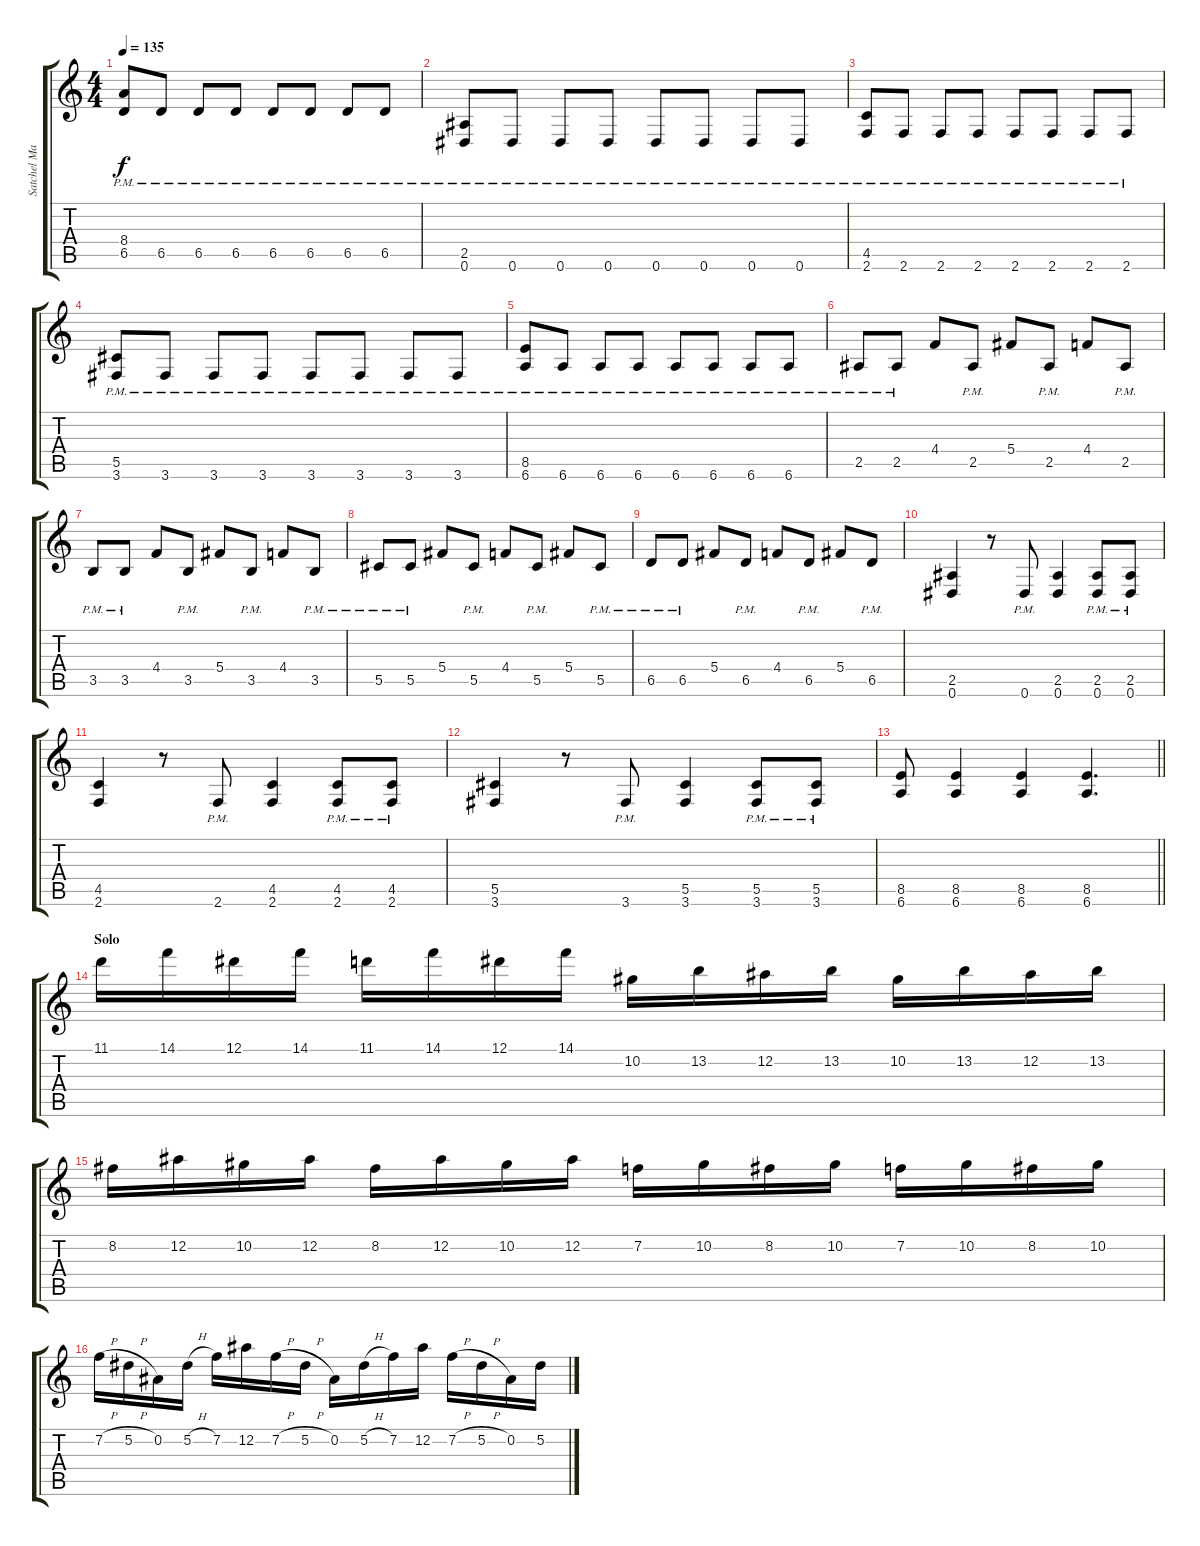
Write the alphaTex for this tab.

\track ("Satchel Main Gt." "Satchel Ma") {instrument distortionguitar}
\staff {score tabs}
\tuning (Eb4 Bb3 Gb3 Db3 Ab2 Eb2) {hide}
\ts (4 4)
\tempo 135
\clef g2
\ks c
(8.4{pm} 6.5{pm}).8{dy f} 6.5{pm}.8 6.5{pm}.8 6.5{pm}.8 6.5{pm}.8 6.5{pm}.8 6.5{pm}.8 6.5{pm}.8 |
(2.5{pm} 0.6{pm}).8 0.6{pm}.8 0.6{pm}.8 0.6{pm}.8 0.6{pm}.8 0.6{pm}.8 0.6{pm}.8 0.6{pm}.8 |
(4.5{pm} 2.6{pm}).8 2.6{pm}.8 2.6{pm}.8 2.6{pm}.8 2.6{pm}.8 2.6{pm}.8 2.6{pm}.8 2.6{pm}.8 |
(5.5{pm} 3.6{pm}).8 3.6{pm}.8 3.6{pm}.8 3.6{pm}.8 3.6{pm}.8 3.6{pm}.8 3.6{pm}.8 3.6{pm}.8 |
(8.5{pm} 6.6{pm}).8 6.6{pm}.8 6.6{pm}.8 6.6{pm}.8 6.6{pm}.8 6.6{pm}.8 6.6{pm}.8 6.6{pm}.8 |
2.5{pm}.8 2.5{pm}.8 4.4.8 2.5{pm}.8 5.4.8 2.5{pm}.8 4.4.8 2.5{pm}.8 |
3.5{pm}.8 3.5{pm}.8 4.4.8 3.5{pm}.8 5.4.8 3.5{pm}.8 4.4.8 3.5{pm}.8 |
5.5{pm}.8 5.5{pm}.8 5.4.8 5.5{pm}.8 4.4.8 5.5{pm}.8 5.4.8 5.5{pm}.8 |
6.5{pm}.8 6.5{pm}.8 5.4.8 6.5{pm}.8 4.4.8 6.5{pm}.8 5.4.8 6.5{pm}.8 |
(2.5 0.6).4 r.8 0.6{pm}.8 (2.5 0.6).4 (2.5{pm} 0.6{pm}).8 (2.5{pm} 0.6{pm}).8 |
(4.5 2.6).4 r.8 2.6{pm}.8 (4.5 2.6).4 (4.5{pm} 2.6{pm}).8 (4.5{pm} 2.6{pm}).8 |
(5.5 3.6).4 r.8 3.6{pm}.8 (5.5 3.6).4 (5.5{pm} 3.6{pm}).8 (5.5{pm} 3.6{pm}).8 |
\barLineRight lightlight
(8.5 6.6).8 (8.5 6.6).4 (8.5 6.6).4 (8.5 6.6).4{d} |
\section ("" "Solo")
11.1.16 14.1.16 12.1.16 14.1.16 11.1.16 14.1.16 12.1.16 14.1.16 10.2.16 13.2.16 12.2.16 13.2.16 10.2.16 13.2.16 12.2.16 13.2.16 |
8.2.16 12.2.16 10.2.16 12.2.16 8.2.16 12.2.16 10.2.16 12.2.16 7.2.16 10.2.16 8.2.16 10.2.16 7.2.16 10.2.16 8.2.16 10.2.16 |
7.2{h}.16 5.2{h}.16 0.2.16 5.2{h}.16 7.2.16 12.2.16 7.2{h}.16 5.2{h}.16 0.2.16 5.2{h}.16 7.2.16 12.2.16 7.2{h}.16 5.2{h}.16 0.2.16 5.2.16
